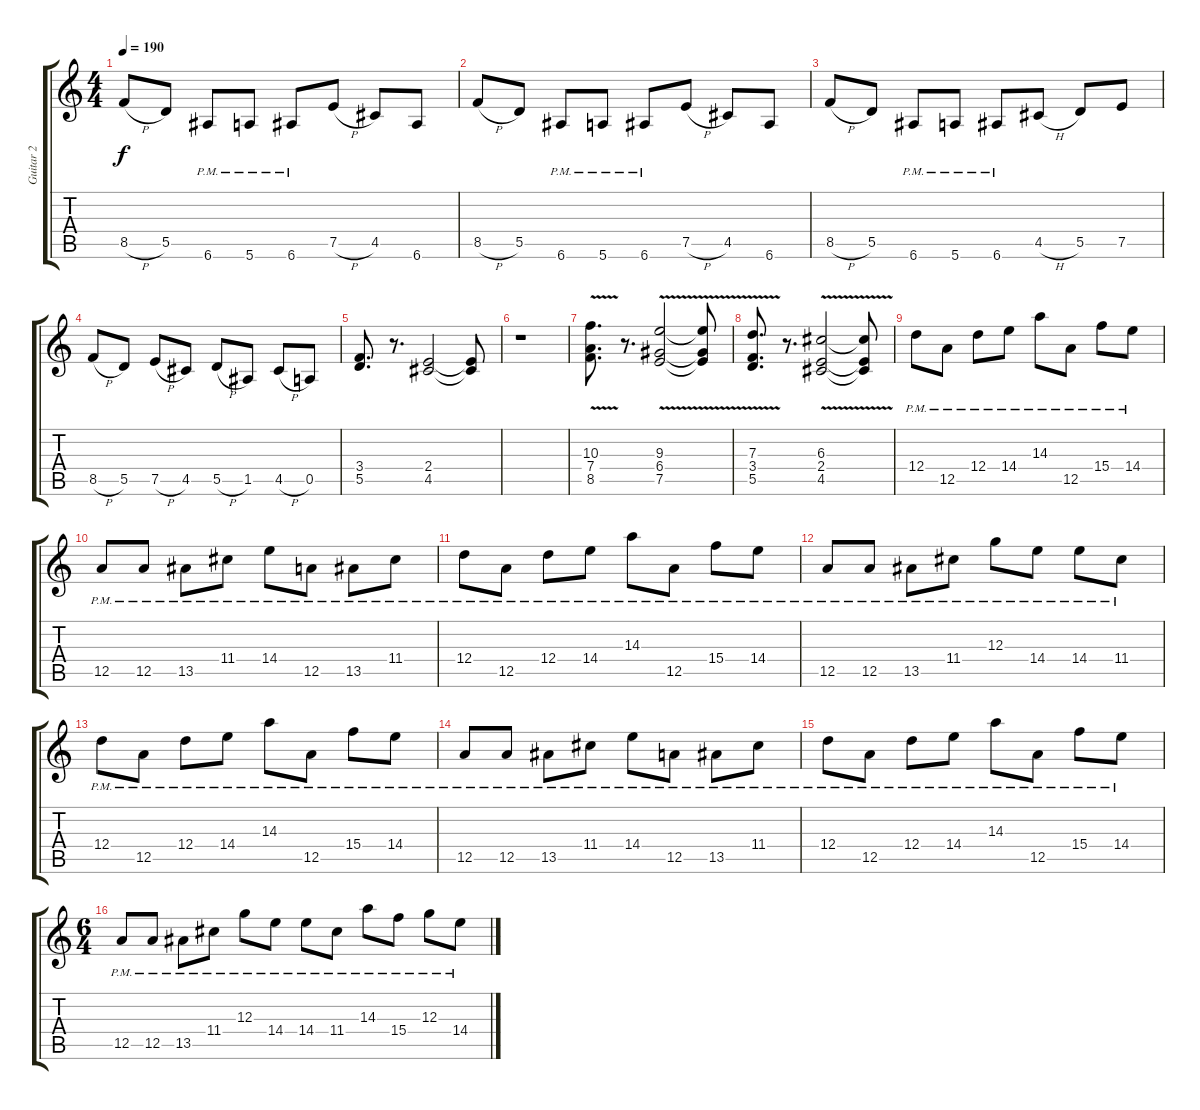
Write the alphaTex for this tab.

\track ("Guitar 2" "Guitar 2") {instrument distortionguitar}
\staff {score tabs}
\tuning (E4 B3 G3 D3 A2 E2) {hide}
\ts (4 4)
\tempo 190
\clef g2
\ks c
8.5{h}.8{dy f} 5.5.8 6.6{pm}.8 5.6{pm}.8 6.6{pm}.8 7.5{h}.8 4.5.8 6.6.8 |
8.5{h}.8 5.5.8 6.6{pm}.8 5.6{pm}.8 6.6{pm}.8 7.5{h}.8 4.5.8 6.6.8 |
8.5{h}.8 5.5.8 6.6{pm}.8 5.6{pm}.8 6.6{pm}.8 4.5{h}.8 5.5.8 7.5.8 |
8.5{h}.8 5.5.8 7.5{h}.8 4.5.8 5.5{h}.8 1.5.8 4.5{h}.8 0.5.8 |
(3.4 5.5).8{d} r.8{d} (2.4 4.5).2 (2.4{t} 4.5{t}).8 |
r.1 |
(10.3{v} 7.4 8.5).8{d} r.8{d} (9.3{v} 6.4 7.5).2 (9.3{t} 6.4{t} 7.5{t}).8 |
(7.3{v} 3.4 5.5).8{d} r.8{d} (6.3{v} 2.4 4.5).2 (6.3{t} 2.4{t} 4.5{t}).8 |
12.4{pm}.8 12.5{pm}.8 12.4{pm}.8 14.4{pm}.8 14.3{pm}.8 12.5{pm}.8 15.4{pm}.8 14.4{pm}.8 |
12.5{pm}.8 12.5{pm}.8 13.5{pm}.8 11.4{pm}.8 14.4{pm}.8 12.5{pm}.8 13.5{pm}.8 11.4{pm}.8 |
12.4{pm}.8 12.5{pm}.8 12.4{pm}.8 14.4{pm}.8 14.3{pm}.8 12.5{pm}.8 15.4{pm}.8 14.4{pm}.8 |
12.5{pm}.8 12.5{pm}.8 13.5{pm}.8 11.4{pm}.8 12.3{pm}.8 14.4{pm}.8 14.4{pm}.8 11.4{pm}.8 |
12.4{pm}.8 12.5{pm}.8 12.4{pm}.8 14.4{pm}.8 14.3{pm}.8 12.5{pm}.8 15.4{pm}.8 14.4{pm}.8 |
12.5{pm}.8 12.5{pm}.8 13.5{pm}.8 11.4{pm}.8 14.4{pm}.8 12.5{pm}.8 13.5{pm}.8 11.4{pm}.8 |
12.4{pm}.8 12.5{pm}.8 12.4{pm}.8 14.4{pm}.8 14.3{pm}.8 12.5{pm}.8 15.4{pm}.8 14.4{pm}.8 |
\ts (6 4)
12.5{pm}.8 12.5{pm}.8 13.5{pm}.8 11.4{pm}.8 12.3{pm}.8 14.4{pm}.8 14.4{pm}.8 11.4{pm}.8 14.3{pm}.8 15.4{pm}.8 12.3{pm}.8 14.4{pm}.8
